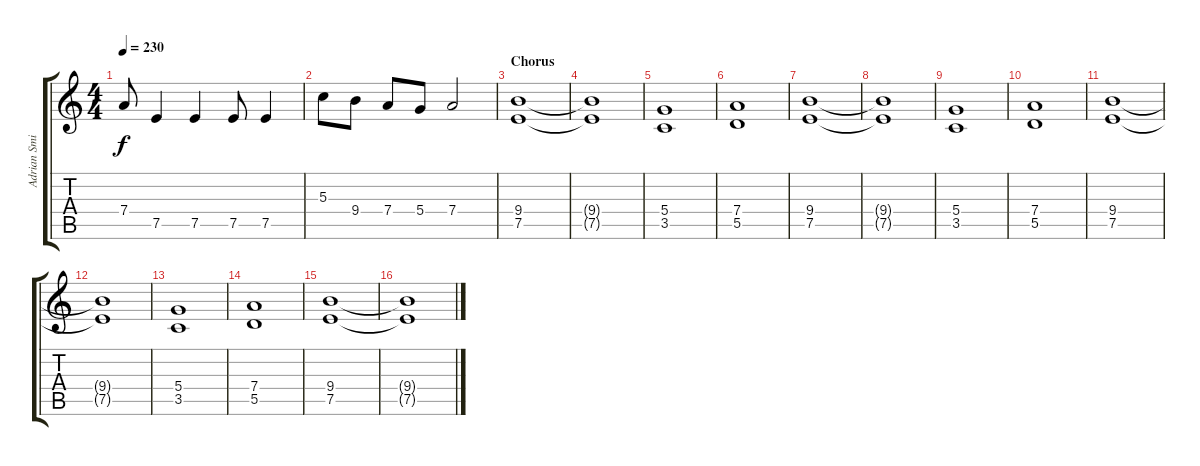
\track ("Adrian Smith" "Adrian Smi") {instrument distortionguitar}
\staff {score tabs}
\tuning (E4 B3 G3 D3 A2 E2) {hide}
\ts (4 4)
\tempo 230
\clef g2
\ks c
7.4.8{dy f} 7.5.4 7.5.4 7.5.8 7.5.4 |
5.3.8 9.4.8 7.4.8 5.4.8 7.4.2 |
\section ("" "Chorus")
(9.4 7.5).1 |
(9.4{t} 7.5{t}).1 |
(5.4 3.5).1 |
(7.4 5.5).1 |
(9.4 7.5).1 |
(9.4{t} 7.5{t}).1 |
(5.4 3.5).1 |
(7.4 5.5).1 |
(9.4 7.5).1 |
(9.4{t} 7.5{t}).1 |
(5.4 3.5).1 |
(7.4 5.5).1 |
(9.4 7.5).1 |
(9.4{t} 7.5{t}).1
